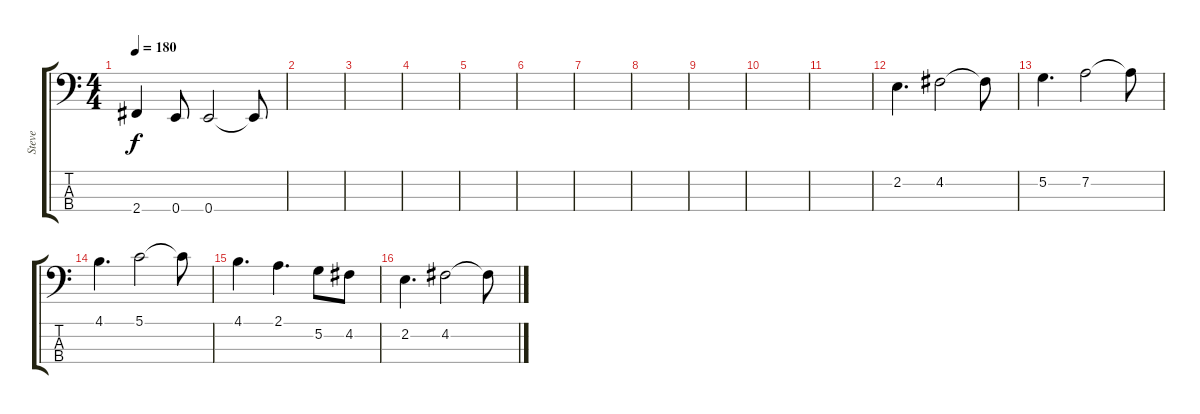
\track ("Steve" "Steve") {instrument electricbassfinger}
\staff {score tabs}
\tuning (G2 D2 A1 E1) {hide}
\ts (4 4)
\tempo 180
\clef f4
\ks c
2.4.4{dy f} 0.4.8 0.4.2 0.4{t}.8 |
|
|
|
|
|
|
|
|
|
|
2.2.4{d} 4.2.2 4.2{t}.8 |
5.2.4{d} 7.2.2 7.2{t}.8 |
4.1.4{d} 5.1.2 5.1{t}.8 |
4.1.4{d} 2.1.4{d} 5.2.8 4.2.8 |
2.2.4{d} 4.2.2 4.2{t}.8
